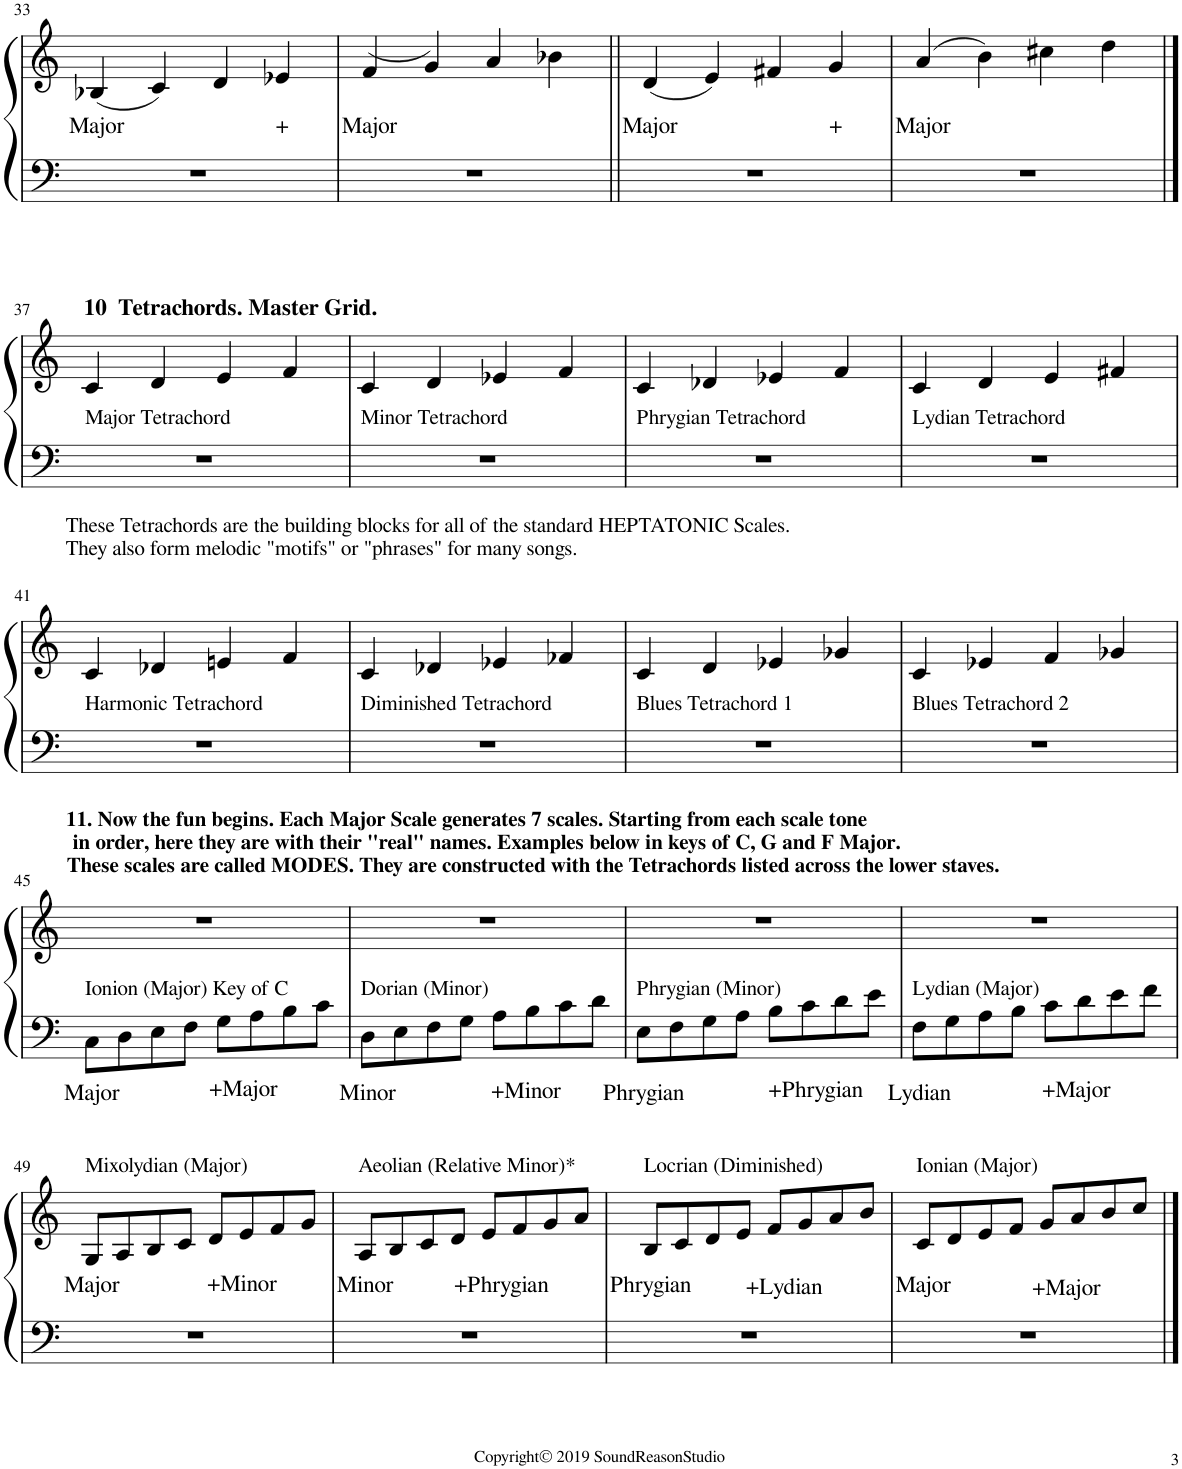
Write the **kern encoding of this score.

**kern	**text	**kern	**text
*part1	*part1	*part1	*part1
*staff2	*staff2	*staff1	*staff1
*I"Piano	*	*	*
*I'Pno.	*	*	*
!!LO:PB:g=z
*clefF4	*	*clefG2	*
*k[]	*	*k[]	*
*M4/4	*	*M4/4	*
=33	=33	=33	=33
!	!	!	!LO:LY:b
1r	.	(4B-X/	Major
.	.	4c/)	.
.	.	4d/	.
!	!	!	!LO:LY:b
.	.	4e-X/	+
=34	=34	=34	=34
!	!	!	!LO:LY:b
1r	.	(4f/	Major
.	.	4g/)	.
.	.	4a/	.
.	.	4b-X\	.
=35||	=35||	=35||	=35||
!	!	!	!LO:LY:b
1r	.	(4d/	Major
.	.	4e/)	.
.	.	4f#X/	.
!	!	!	!LO:LY:b
.	.	4g/	+
=36	=36	=36	=36
!	!	!	!LO:LY:b
1r	.	(4a/	Major
.	.	4b\)	.
.	.	4cc#X\	.
.	.	4dd\	.
!!LO:LB:g=z
==37	==37	==37	==37
!	!	!LO:TX:a:B:t=10  Tetrachords. Master Grid.	!
!LO:TX:a:t=Major Tetrachord	!	!	!
1r	.	4c/	.
.	.	4d/	.
.	.	4e/	.
.	.	4f/	.
=38	=38	=38	=38
!LO:TX:a:t=Minor Tetrachord	!	!	!
1r	.	4c/	.
.	.	4d/	.
.	.	4e-X/	.
.	.	4f/	.
=39	=39	=39	=39
!LO:TX:a:t=Phrygian Tetrachord	!	!	!
1r	.	4c/	.
.	.	4d-X/	.
.	.	4e-X/	.
.	.	4f/	.
=40	=40	=40	=40
!LO:TX:a:t=Lydian Tetrachord	!	!	!
1r	.	4c/	.
.	.	4d/	.
.	.	4e/	.
.	.	4f#X/	.
!!LO:LB:g=z
=41	=41	=41	=41
!	!	!LO:TX:a:t=These Tetrachords are the building blocks for all of the standard HEPTATONIC Scales.	!
!	!	!LO:TX:a:t=They also form melodic "motifs" or "phrases" for many songs.	!
!LO:TX:a:t=Harmonic Tetrachord	!	!	!
1r	.	4c/	.
.	.	4d-X/	.
.	.	4en/	.
.	.	4f/	.
=42	=42	=42	=42
!LO:TX:a:t=Diminished Tetrachord	!	!	!
1r	.	4c/	.
.	.	4d-X/	.
.	.	4e-X/	.
.	.	4f-X/	.
=43	=43	=43	=43
!LO:TX:a:t=Blues Tetrachord 1	!	!	!
1r	.	4c/	.
.	.	4d/	.
.	.	4e-X/	.
.	.	4g-X/	.
=44	=44	=44	=44
!LO:TX:a:t=Blues Tetrachord 2	!	!	!
1r	.	4c/	.
.	.	4e-X/	.
.	.	4f/	.
.	.	4g-X/	.
!!LO:LB:g=z
=45	=45	=45	=45
!	!	!LO:TX:a:B:t=11. Now the fun begins. Each Major Scale generates 7 scales. Starting from each scale tone	!
!	!	!LO:TX:a:t=in order, here they are with their "real" names. Examples below in keys of C, G and F Major.	!
!	!	!LO:TX:a:t=These scales are called MODES. They are constructed with the Tetrachords listed across the lower staves.	!
!LO:TX:a:t=Ionion (Major) Key of C	!	!	!
!	!LO:LY:b	!	!
8C\L	Major	1r	.
8D\	.	.	.
8E\	.	.	.
8F\J	.	.	.
!	!LO:LY:b	!	!
8G\L	+Major	.	.
8A\	.	.	.
8B\	.	.	.
8c\J	.	.	.
=46	=46	=46	=46
!LO:TX:a:t=Dorian (Minor)	!	!	!
!	!LO:LY:b	!	!
8D\L	Minor	1r	.
8E\	.	.	.
8F\	.	.	.
8G\J	.	.	.
!	!LO:LY:b	!	!
8A\L	+Minor	.	.
8B\	.	.	.
8c\	.	.	.
8d\J	.	.	.
=47	=47	=47	=47
!LO:TX:a:t=Phrygian (Minor)	!	!	!
!	!LO:LY:b	!	!
8E\L	Phrygian	1r	.
8F\	.	.	.
8G\	.	.	.
8A\J	.	.	.
!	!LO:LY:b	!	!
8B\L	+Phrygian	.	.
8c\	.	.	.
8d\	.	.	.
8e\J	.	.	.
=48	=48	=48	=48
!LO:TX:a:t=Lydian (Major)	!	!	!
!	!LO:LY:b	!	!
8F\L	Lydian	1r	.
8G\	.	.	.
8A\	.	.	.
8B\J	.	.	.
!	!LO:LY:b	!	!
8c\L	+Major	.	.
8d\	.	.	.
8e\	.	.	.
8f\J	.	.	.
!!LO:LB:g=z
=49	=49	=49	=49
!	!	!LO:TX:a:t=Mixolydian (Major)	!
!	!	!	!LO:LY:b
1r	.	8G/L	Major
.	.	8A/	.
.	.	8B/	.
.	.	8c/J	.
!	!	!	!LO:LY:b
.	.	8d/L	+Minor
.	.	8e/	.
.	.	8f/	.
.	.	8g/J	.
=50	=50	=50	=50
!	!	!LO:TX:a:t=Aeolian (Relative Minor)*	!
!	!	!	!LO:LY:b
1r	.	8A/L	Minor
.	.	8B/	.
.	.	8c/	.
.	.	8d/J	.
!	!	!	!LO:LY:b
.	.	8e/L	+Phrygian
.	.	8f/	.
.	.	8g/	.
.	.	8a/J	.
=51	=51	=51	=51
!	!	!LO:TX:a:t=Locrian (Diminished)	!
!	!	!	!LO:LY:b
1r	.	8B/L	Phrygian
.	.	8c/	.
.	.	8d/	.
.	.	8e/J	.
!	!	!	!LO:LY:b
.	.	8f/L	+Lydian
.	.	8g/	.
.	.	8a/	.
.	.	8b/J	.
=52	=52	=52	=52
!	!	!LO:TX:a:t=Ionian (Major)	!
!	!	!	!LO:LY:b
1r	.	8c/L	Major
.	.	8d/	.
.	.	8e/	.
.	.	8f/J	.
!	!	!	!LO:LY:b
.	.	8g/L	+Major
.	.	8a/	.
.	.	8b/	.
.	.	8cc/J	.
==	==	==	==
*-	*-	*-	*-
